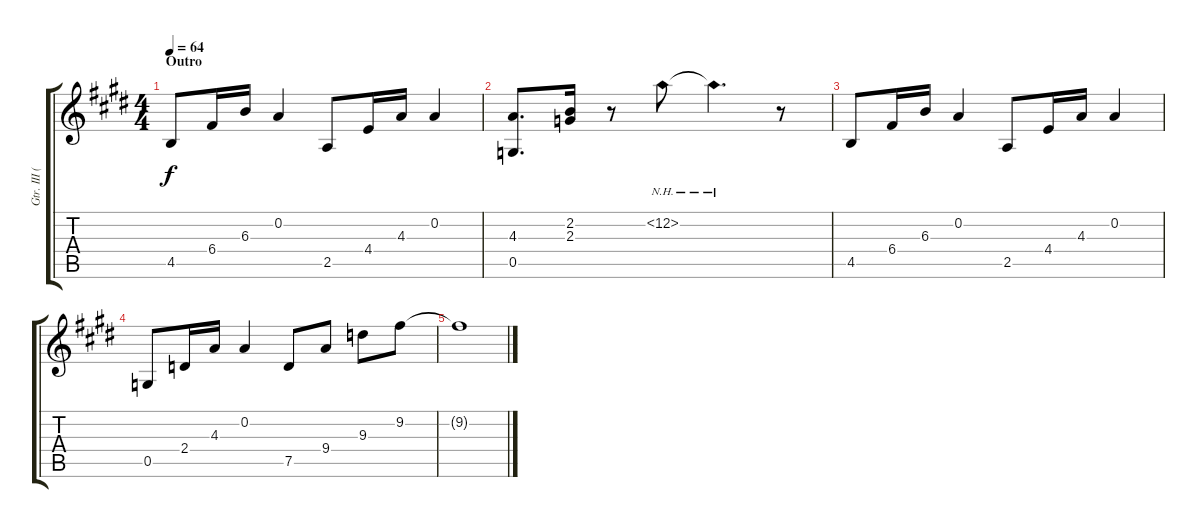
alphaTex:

\track ("Gtr. III (Overdrive)" "Gtr. III (") {instrument overdrivenguitar}
\staff {score tabs}
\tuning (D4 A3 F3 C3 G2 D2) {hide}
\ts (4 4)
\section ("" "Outro")
\tempo 64
\clef g2
\ks e
4.5.8{dy f volume 6 instrument electricguitarclean} 6.4.16 6.3.16 0.2.4 2.5.8 4.4.16 4.3.16 0.2.4 |
(4.3 0.5).8{d} (2.2 2.3).16 r.8 12.2{nh}.8 12.2{nh t}.4{d} r.8 |
4.5.8 6.4.16 6.3.16 0.2.4 2.5.8 4.4.16 4.3.16 0.2.4 |
0.5.8 2.4.16 4.3.16 0.2.4 7.5.8 9.4.8 9.3.8 9.2.8 |
9.2{t}.1
